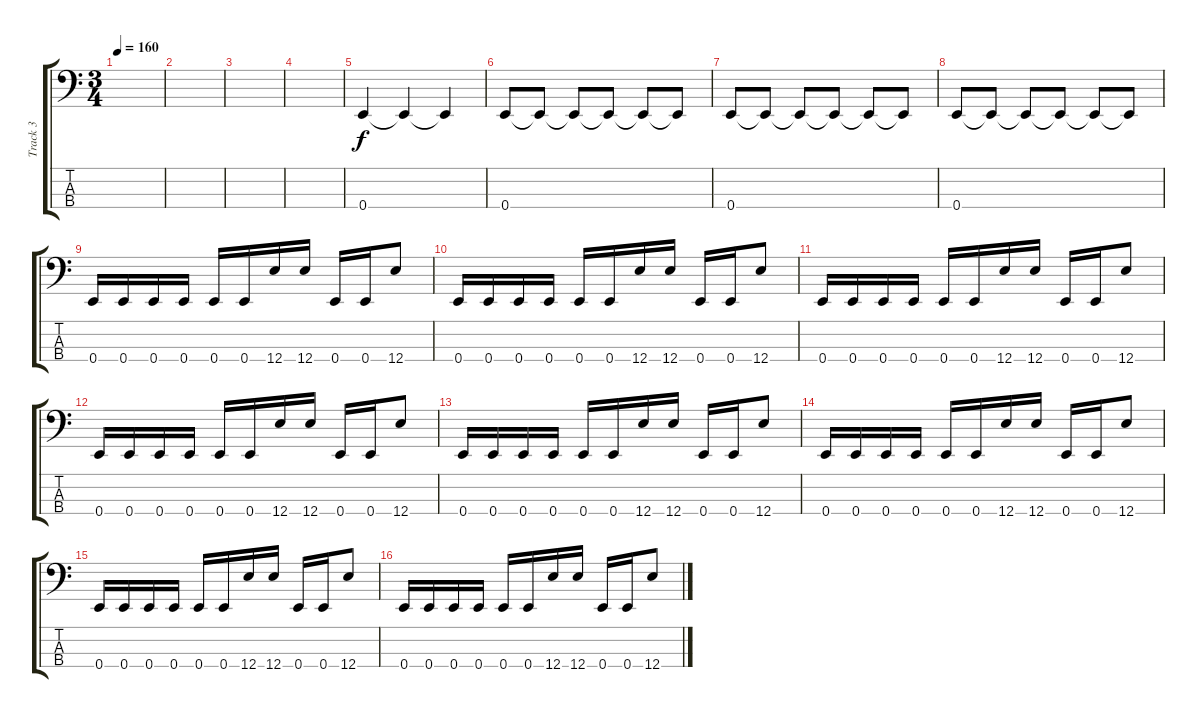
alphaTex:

\track ("Track 3" "Track 3") {instrument electricbassfinger}
\staff {score tabs}
\tuning (G2 D2 A1 E1) {hide}
\ts (3 4)
\tempo 160
\clef f4
\ks c
|
|
|
|
0.4.4 0.4{t}.4 0.4{t}.4 |
0.4.8 0.4{t}.8 0.4{t}.8 0.4{t}.8 0.4{t}.8 0.4{t}.8 |
0.4.8 0.4{t}.8 0.4{t}.8 0.4{t}.8 0.4{t}.8 0.4{t}.8 |
0.4.8 0.4{t}.8 0.4{t}.8 0.4{t}.8 0.4{t}.8 0.4{t}.8 |
0.4.16 0.4.16 0.4.16 0.4.16 0.4.16 0.4.16 12.4.16 12.4.16 0.4.16 0.4.16 12.4.8 |
0.4.16 0.4.16 0.4.16 0.4.16 0.4.16 0.4.16 12.4.16 12.4.16 0.4.16 0.4.16 12.4.8 |
0.4.16 0.4.16 0.4.16 0.4.16 0.4.16 0.4.16 12.4.16 12.4.16 0.4.16 0.4.16 12.4.8 |
0.4.16 0.4.16 0.4.16 0.4.16 0.4.16 0.4.16 12.4.16 12.4.16 0.4.16 0.4.16 12.4.8 |
0.4.16 0.4.16 0.4.16 0.4.16 0.4.16 0.4.16 12.4.16 12.4.16 0.4.16 0.4.16 12.4.8 |
0.4.16 0.4.16 0.4.16 0.4.16 0.4.16 0.4.16 12.4.16 12.4.16 0.4.16 0.4.16 12.4.8 |
0.4.16 0.4.16 0.4.16 0.4.16 0.4.16 0.4.16 12.4.16 12.4.16 0.4.16 0.4.16 12.4.8 |
0.4.16 0.4.16 0.4.16 0.4.16 0.4.16 0.4.16 12.4.16 12.4.16 0.4.16 0.4.16 12.4.8
